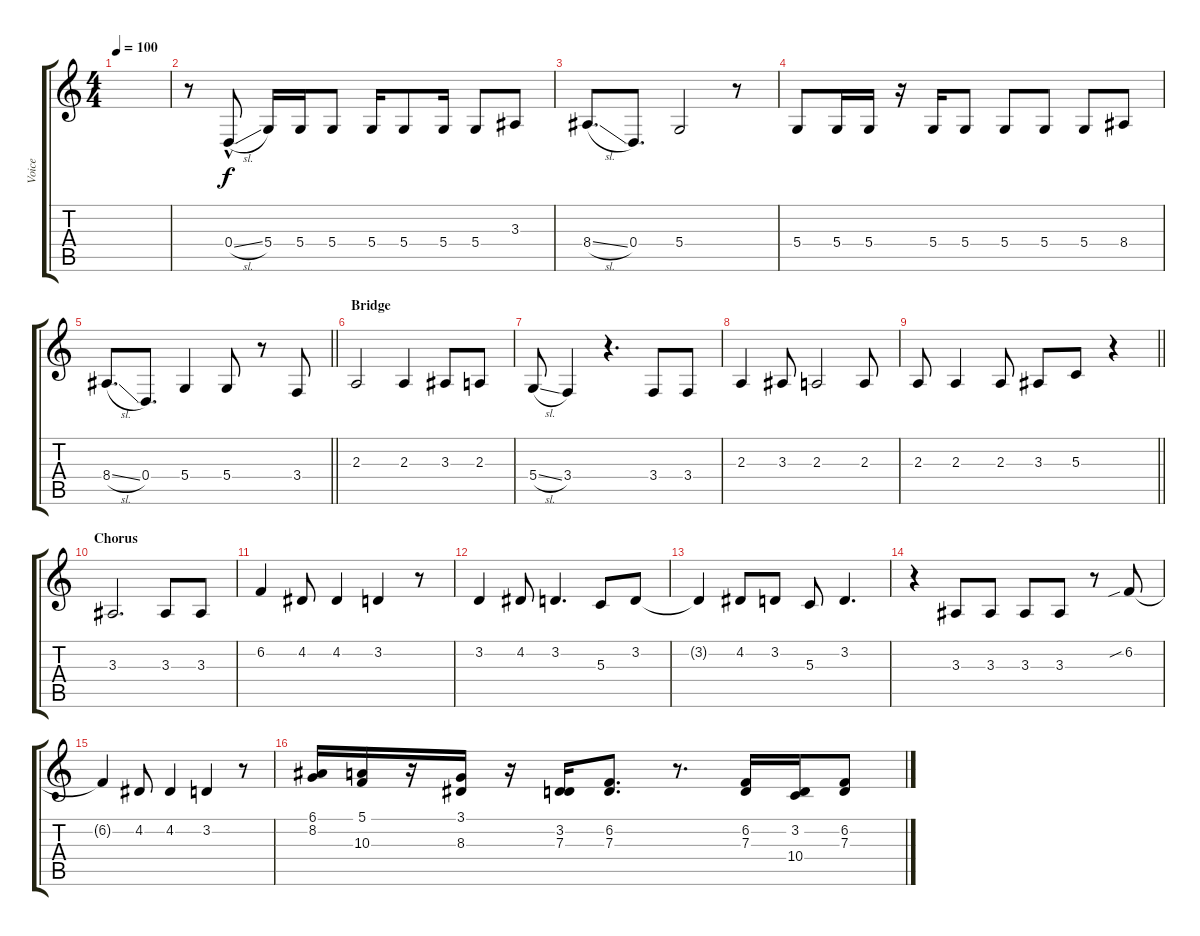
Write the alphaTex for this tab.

\track ("Voice" "Voice") {instrument harmonica}
\staff {score tabs}
\tuning (E4 B3 G3 D3 A2 E2) {hide}
\ts (4 4)
\tempo 100
\clef g2
\ks c
|
r.8 0.4{sl hac}.8 5.4.16 5.4.16 5.4.8 5.4.16 5.4.8 5.4.16 5.4.8 3.3.8 |
8.4{sl}.8{d} 0.4.8{d} 5.4.2 r.8 |
5.4.8 5.4.16 5.4.16 r.16 5.4.16 5.4.8 5.4.8 5.4.8 5.4.8 8.4.8 |
\barLineRight lightlight
8.4{sl}.8{d} 0.4.8{d} 5.4.4 5.4.8 r.8 3.4.8 |
\section ("" "Bridge")
2.3.2 2.3.4 3.3.8 2.3.8 |
5.4{sl}.8 3.4.4 r.4{d} 3.4.8 3.4.8 |
2.3.4 3.3.8 2.3.2 2.3.8 |
\barLineRight lightlight
2.3.8 2.3.4 2.3.8 3.3.8 5.3.8 r.4 |
\section ("" "Chorus")
3.3.2{d} 3.3.8 3.3.8 |
6.2.4 4.2.8 4.2.4 3.2.4 r.8 |
3.2.4 4.2.8 3.2.4{d} 5.3.8 3.2.8 |
3.2{t}.4 4.2.8 3.2.8 5.3.8 3.2.4{d} |
r.4 3.3.8 3.3.8 3.3.8 3.3.8 r.8 6.2{sib}.8 |
6.2{t}.4 4.2.8 4.2.4 3.2.4 r.8 |
(6.1 8.2).16 (5.1 10.3).16 r.16 (3.1 8.3).16 r.16 (3.2 7.3).16 (6.2 7.3).8{d} r.8{d} (6.2 7.3).16 (3.2 10.4).16 (6.2 7.3).8{volume 16}
